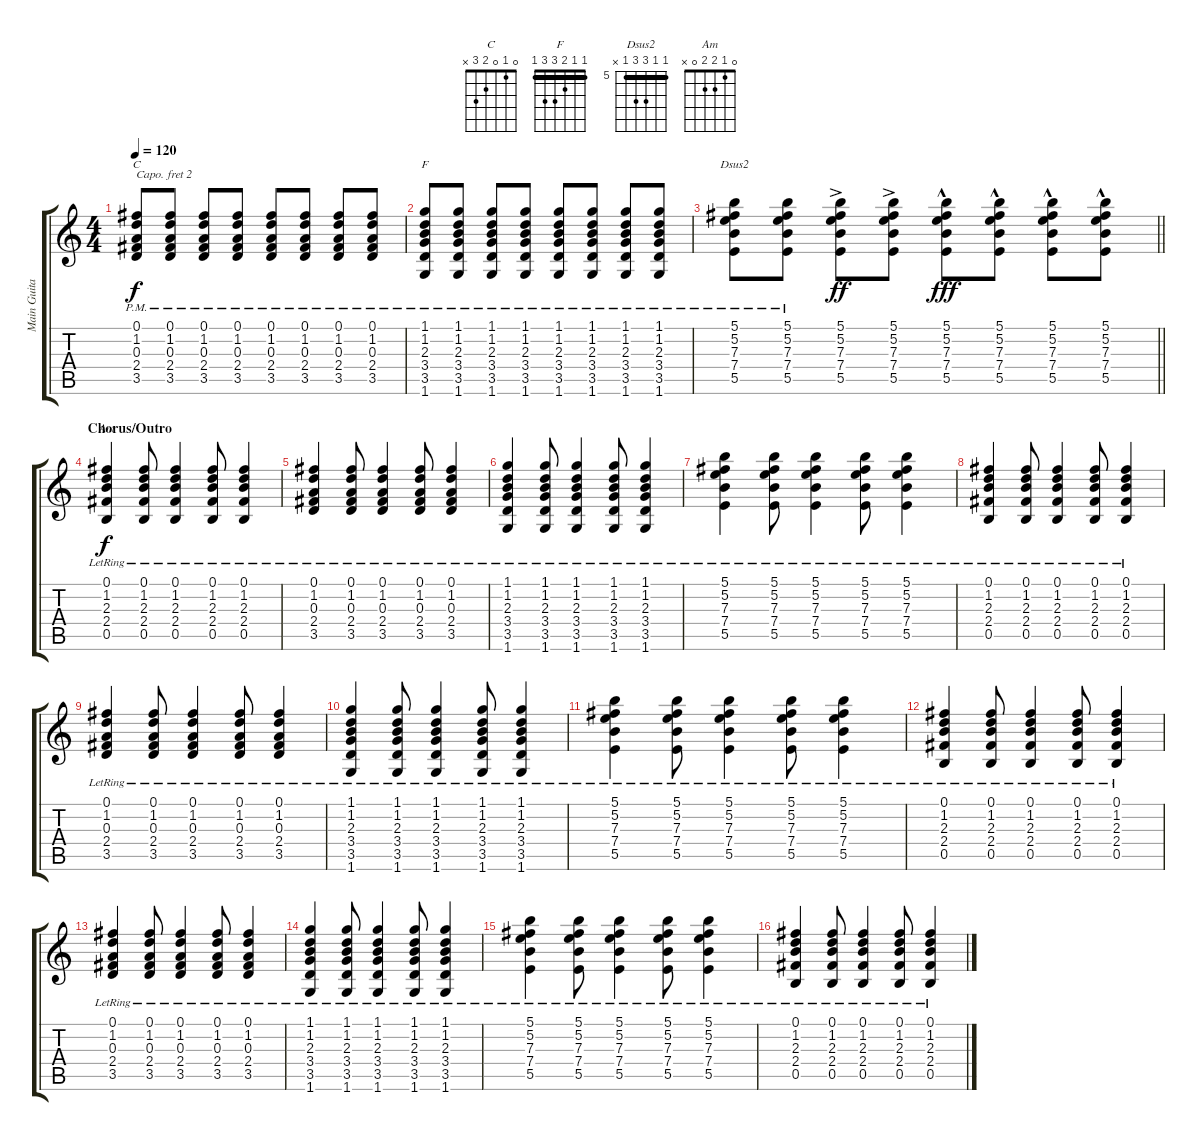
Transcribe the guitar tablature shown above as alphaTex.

\track ("Main Guitar (C)" "Main Guita") {instrument acousticguitarnylon}
\staff {score tabs}
\capo 2
\tuning (E4 B3 G3 D3 A2 E2) {hide}
\chord ("C" 0 1 0 2 3 x)
\chord ("F" 1 1 2 3 3 1) {barre 1}
\chord ("Dsus2" 5 5 7 7 5 x) {firstfret 5 barre 5}
\chord ("Am" 0 1 2 2 0 x)
\ts (4 4)
\tempo 120
\clef g2
\ks c
(0.1{pm} 1.2{pm} 0.3{pm} 2.4{pm} 3.5{pm}).8{ch "C" dy f} (0.1{pm} 1.2{pm} 0.3{pm} 2.4{pm} 3.5{pm}).8 (0.1{pm} 1.2{pm} 0.3{pm} 2.4{pm} 3.5{pm}).8 (0.1{pm} 1.2{pm} 0.3{pm} 2.4{pm} 3.5{pm}).8 (0.1{pm} 1.2{pm} 0.3{pm} 2.4{pm} 3.5{pm}).8 (0.1{pm} 1.2{pm} 0.3{pm} 2.4{pm} 3.5{pm}).8 (0.1{pm} 1.2{pm} 0.3{pm} 2.4{pm} 3.5{pm}).8 (0.1{pm} 1.2{pm} 0.3{pm} 2.4{pm} 3.5{pm}).8 |
(1.1{pm} 1.2{pm} 2.3{pm} 3.4{pm} 3.5{pm} 1.6{pm}).8{ch "F"} (1.1{pm} 1.2{pm} 2.3{pm} 3.4{pm} 3.5{pm} 1.6).8 (1.1{pm} 1.2{pm} 2.3{pm} 3.4{pm} 3.5{pm} 1.6{pm}).8 (1.1{pm} 1.2{pm} 2.3{pm} 3.4{pm} 3.5{pm} 1.6{pm}).8 (1.1{pm} 1.2{pm} 2.3{pm} 3.4{pm} 3.5{pm} 1.6{pm}).8 (1.1{pm} 1.2{pm} 2.3{pm} 3.4{pm} 3.5{pm} 1.6{pm}).8 (1.1{pm} 1.2{pm} 2.3{pm} 3.4{pm} 3.5{pm} 1.6{pm}).8 (1.1{pm} 1.2{pm} 2.3{pm} 3.4{pm} 3.5{pm} 1.6{pm}).8 |
\barLineRight lightlight
(5.1{pm} 5.2{pm} 7.3{pm} 7.4{pm} 5.5{pm}).8{ch "Dsus2"} (5.1{pm} 5.2{pm} 7.3{pm} 7.4{pm} 5.5{pm}).8 (5.1{ac} 5.2{ac} 7.3{ac} 7.4{ac} 5.5{ac}).8{dy ff} (5.1{ac} 5.2{ac} 7.3{ac} 7.4{ac} 5.5{ac}).8 (5.1{hac} 5.2{hac} 7.3{hac} 7.4{hac} 5.5{hac}).8{dy fff} (5.1{hac} 5.2{hac} 7.3{hac} 7.4{hac} 5.5{hac}).8 (5.1{hac} 5.2{hac} 7.3{hac} 7.4{hac} 5.5{hac}).8 (5.1{hac} 5.2{hac} 7.3{hac} 7.4{hac} 5.5{hac}).8 |
\section ("" "Chorus/Outro")
(0.1{lr} 1.2{lr} 2.3{lr} 2.4{lr} 0.5{lr}).4{ch "Am" dy f} (0.1{lr} 1.2{lr} 2.3{lr} 2.4{lr} 0.5{lr}).8 (0.1{lr} 1.2{lr} 2.3{lr} 2.4{lr} 0.5{lr}).4 (0.1{lr} 1.2{lr} 2.3{lr} 2.4{lr} 0.5{lr}).8 (0.1{lr} 1.2{lr} 2.3{lr} 2.4{lr} 0.5{lr}).4 |
(0.1{lr} 1.2{lr} 0.3{lr} 2.4{lr} 3.5{lr}).4 (0.1{lr} 1.2{lr} 0.3{lr} 2.4{lr} 3.5{lr}).8 (0.1{lr} 1.2{lr} 0.3{lr} 2.4{lr} 3.5{lr}).4 (0.1{lr} 1.2{lr} 0.3{lr} 2.4{lr} 3.5{lr}).8 (0.1{lr} 1.2{lr} 0.3{lr} 2.4{lr} 3.5{lr}).4 |
(1.1{lr} 1.2{lr} 2.3{lr} 3.4{lr} 3.5{lr} 1.6{lr}).4 (1.1{lr} 1.2{lr} 2.3{lr} 3.4{lr} 3.5{lr} 1.6{lr}).8 (1.1{lr} 1.2{lr} 2.3{lr} 3.4{lr} 3.5{lr} 1.6{lr}).4 (1.1{lr} 1.2{lr} 2.3{lr} 3.4{lr} 3.5{lr} 1.6{lr}).8 (1.1{lr} 1.2{lr} 2.3{lr} 3.4{lr} 3.5{lr} 1.6{lr}).4 |
(5.1{lr} 5.2{lr} 7.3{lr} 7.4{lr} 5.5{lr}).4 (5.1{lr} 5.2{lr} 7.3{lr} 7.4{lr} 5.5{lr}).8 (5.1{lr} 5.2{lr} 7.3{lr} 7.4{lr} 5.5{lr}).4 (5.1{lr} 5.2{lr} 7.3{lr} 7.4{lr} 5.5{lr}).8 (5.1{lr} 5.2{lr} 7.3{lr} 7.4{lr} 5.5{lr}).4 |
(0.1{lr} 1.2{lr} 2.3{lr} 2.4{lr} 0.5{lr}).4 (0.1{lr} 1.2{lr} 2.3{lr} 2.4{lr} 0.5{lr}).8 (0.1{lr} 1.2{lr} 2.3{lr} 2.4{lr} 0.5{lr}).4 (0.1{lr} 1.2{lr} 2.3{lr} 2.4{lr} 0.5{lr}).8 (0.1{lr} 1.2{lr} 2.3{lr} 2.4{lr} 0.5{lr}).4 |
(0.1{lr} 1.2{lr} 0.3{lr} 2.4{lr} 3.5{lr}).4 (0.1{lr} 1.2{lr} 0.3{lr} 2.4{lr} 3.5{lr}).8 (0.1{lr} 1.2{lr} 0.3{lr} 2.4{lr} 3.5{lr}).4 (0.1{lr} 1.2{lr} 0.3{lr} 2.4{lr} 3.5{lr}).8 (0.1{lr} 1.2{lr} 0.3{lr} 2.4{lr} 3.5{lr}).4 |
(1.1{lr} 1.2{lr} 2.3{lr} 3.4{lr} 3.5{lr} 1.6{lr}).4 (1.1{lr} 1.2{lr} 2.3{lr} 3.4{lr} 3.5{lr} 1.6{lr}).8 (1.1{lr} 1.2{lr} 2.3{lr} 3.4{lr} 3.5{lr} 1.6{lr}).4 (1.1{lr} 1.2{lr} 2.3{lr} 3.4{lr} 3.5{lr} 1.6{lr}).8 (1.1{lr} 1.2{lr} 2.3{lr} 3.4{lr} 3.5{lr} 1.6{lr}).4 |
(5.1{lr} 5.2{lr} 7.3{lr} 7.4{lr} 5.5{lr}).4 (5.1{lr} 5.2{lr} 7.3{lr} 7.4{lr} 5.5{lr}).8 (5.1{lr} 5.2{lr} 7.3{lr} 7.4{lr} 5.5{lr}).4 (5.1{lr} 5.2{lr} 7.3{lr} 7.4{lr} 5.5{lr}).8 (5.1{lr} 5.2{lr} 7.3{lr} 7.4{lr} 5.5{lr}).4 |
(0.1{lr} 1.2{lr} 2.3{lr} 2.4{lr} 0.5{lr}).4 (0.1{lr} 1.2{lr} 2.3{lr} 2.4{lr} 0.5{lr}).8 (0.1{lr} 1.2{lr} 2.3{lr} 2.4{lr} 0.5{lr}).4 (0.1{lr} 1.2{lr} 2.3{lr} 2.4{lr} 0.5{lr}).8 (0.1{lr} 1.2{lr} 2.3{lr} 2.4{lr} 0.5{lr}).4 |
(0.1{lr} 1.2{lr} 0.3{lr} 2.4{lr} 3.5{lr}).4 (0.1{lr} 1.2{lr} 0.3{lr} 2.4{lr} 3.5{lr}).8 (0.1{lr} 1.2{lr} 0.3{lr} 2.4{lr} 3.5{lr}).4 (0.1{lr} 1.2{lr} 0.3{lr} 2.4{lr} 3.5{lr}).8 (0.1{lr} 1.2{lr} 0.3{lr} 2.4{lr} 3.5{lr}).4 |
(1.1{lr} 1.2{lr} 2.3{lr} 3.4{lr} 3.5{lr} 1.6{lr}).4 (1.1{lr} 1.2{lr} 2.3{lr} 3.4{lr} 3.5{lr} 1.6{lr}).8 (1.1{lr} 1.2{lr} 2.3{lr} 3.4{lr} 3.5{lr} 1.6{lr}).4 (1.1{lr} 1.2{lr} 2.3{lr} 3.4{lr} 3.5{lr} 1.6{lr}).8 (1.1{lr} 1.2{lr} 2.3{lr} 3.4{lr} 3.5{lr} 1.6{lr}).4 |
(5.1{lr} 5.2{lr} 7.3{lr} 7.4{lr} 5.5{lr}).4 (5.1{lr} 5.2{lr} 7.3{lr} 7.4{lr} 5.5{lr}).8 (5.1{lr} 5.2{lr} 7.3{lr} 7.4{lr} 5.5{lr}).4 (5.1{lr} 5.2{lr} 7.3{lr} 7.4{lr} 5.5{lr}).8 (5.1{lr} 5.2{lr} 7.3{lr} 7.4{lr} 5.5{lr}).4 |
(0.1{lr} 1.2{lr} 2.3{lr} 2.4{lr} 0.5{lr}).4 (0.1{lr} 1.2{lr} 2.3{lr} 2.4{lr} 0.5{lr}).8 (0.1{lr} 1.2{lr} 2.3{lr} 2.4{lr} 0.5{lr}).4 (0.1{lr} 1.2{lr} 2.3{lr} 2.4{lr} 0.5{lr}).8 (0.1{lr} 1.2{lr} 2.3{lr} 2.4{lr} 0.5{lr}).4
